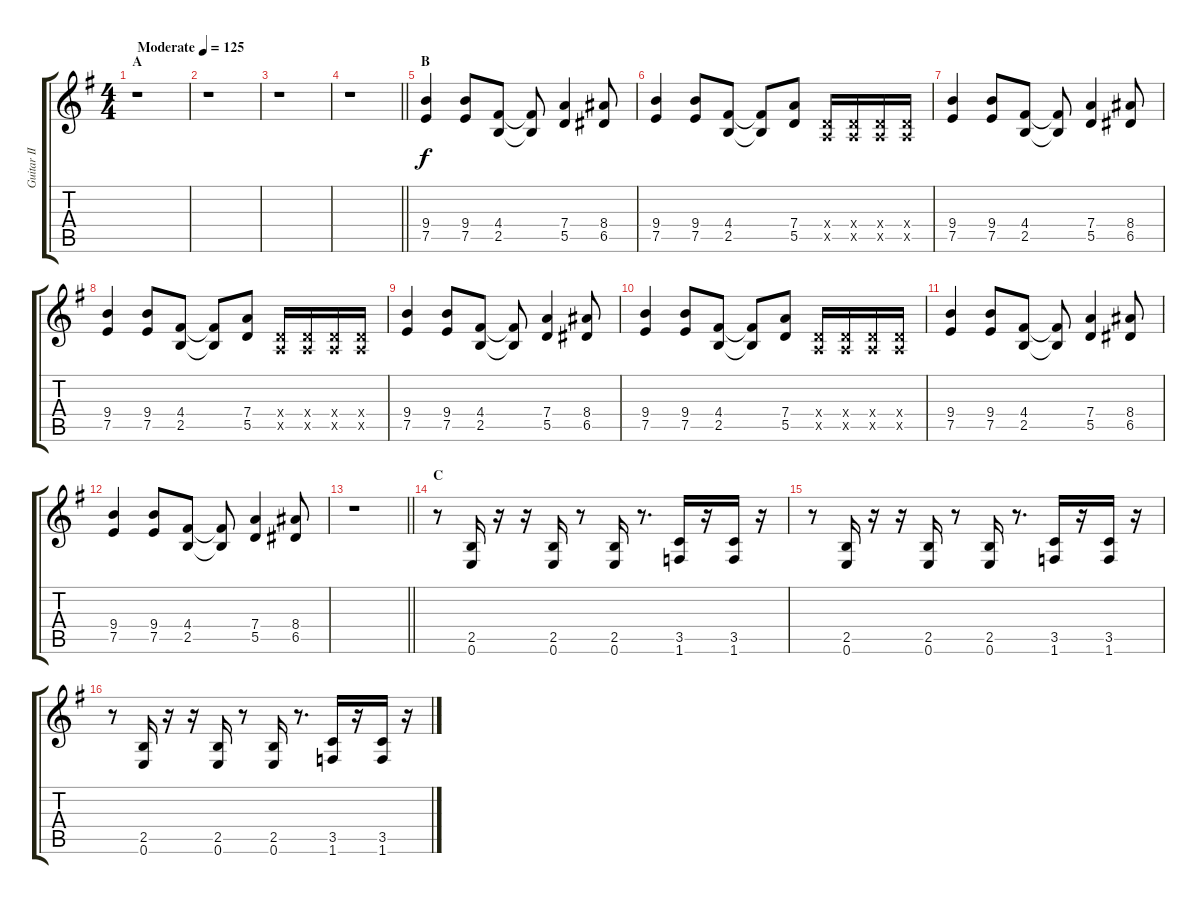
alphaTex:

\track ("Guitar II" "Guitar II") {instrument overdrivenguitar}
\staff {score tabs}
\tuning (E4 B3 G3 D3 A2 E2) {hide}
\ts (4 4)
\section ("" "A")
\tempo (125 "Moderate")
\clef g2
\ks g
r.1{dy f instrument overdrivenguitar} |
r.1 |
r.1 |
\barLineRight lightlight
r.1 |
\section ("" "B")
(9.4 7.5).4 (9.4 7.5).8 (4.4 2.5).8 (4.4{t} 2.5{t}).8 (7.4 5.5).4 (8.4 6.5).8 |
(9.4 7.5).4 (9.4 7.5).8 (4.4 2.5).8 (4.4{t} 2.5{t}).8 (7.4 5.5).8 (0.4{x} 0.5{x}).16 (0.4{x} 0.5{x}).16 (0.4{x} 0.5{x}).16 (0.4{x} 0.5{x}).16 |
(9.4 7.5).4 (9.4 7.5).8 (4.4 2.5).8 (4.4{t} 2.5{t}).8 (7.4 5.5).4 (8.4 6.5).8 |
(9.4 7.5).4 (9.4 7.5).8 (4.4 2.5).8 (4.4{t} 2.5{t}).8 (7.4 5.5).8 (0.4{x} 0.5{x}).16 (0.4{x} 0.5{x}).16 (0.4{x} 0.5{x}).16 (0.4{x} 0.5{x}).16 |
(9.4 7.5).4 (9.4 7.5).8 (4.4 2.5).8 (4.4{t} 2.5{t}).8 (7.4 5.5).4 (8.4 6.5).8 |
(9.4 7.5).4 (9.4 7.5).8 (4.4 2.5).8 (4.4{t} 2.5{t}).8 (7.4 5.5).8 (0.4{x} 0.5{x}).16 (0.4{x} 0.5{x}).16 (0.4{x} 0.5{x}).16 (0.4{x} 0.5{x}).16 |
(9.4 7.5).4 (9.4 7.5).8 (4.4 2.5).8 (4.4{t} 2.5{t}).8 (7.4 5.5).4 (8.4 6.5).8 |
(9.4 7.5).4 (9.4 7.5).8 (4.4 2.5).8 (4.4{t} 2.5{t}).8 (7.4 5.5).4 (8.4 6.5).8 |
\barLineRight lightlight
r.1 |
\section ("" "C")
r.8 (2.5 0.6).16 r.16 r.16 (2.5 0.6).16 r.8 (2.5 0.6).16 r.8{d} (3.5 1.6).16 r.16 (3.5 1.6).16 r.16 |
r.8 (2.5 0.6).16 r.16 r.16 (2.5 0.6).16 r.8 (2.5 0.6).16 r.8{d} (3.5 1.6).16 r.16 (3.5 1.6).16 r.16 |
r.8 (2.5 0.6).16 r.16 r.16 (2.5 0.6).16 r.8 (2.5 0.6).16 r.8{d} (3.5 1.6).16 r.16 (3.5 1.6).16 r.16
